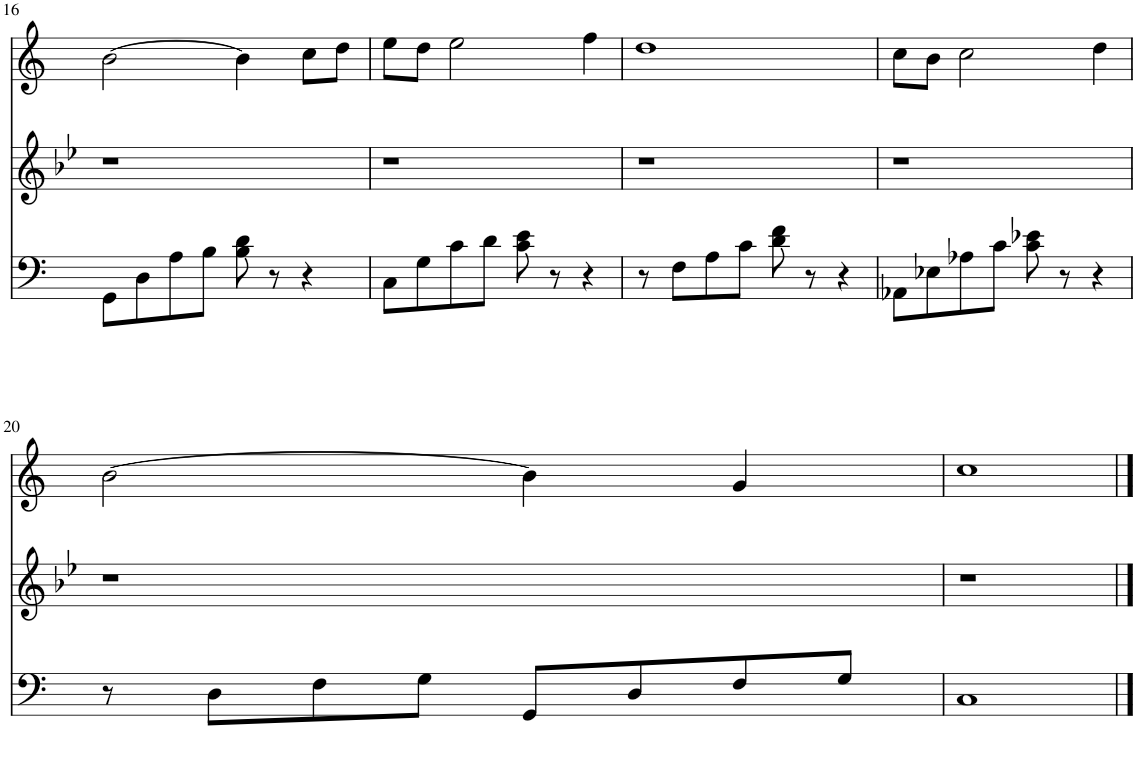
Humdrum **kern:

**kern	**kern	**kern
*part3	*part2	*part1
*staff3	*staff2	*staff1
*I"PIzzicato Strings	*I"Flute	*I"Pan Flute
*I'Str	*I'Fl	*I'P Fl
!!LO:PB:g=z
*clefF4	*clefG2	*clefG2
*k[]	*k[b-e-]	*k[]
*M4/4	*M4/4	*M4/4
=16	=16	=16
8GG\L	1r	[2b\
8D\	.	.
8A\	.	.
8B\J	.	.
8B\ 8d\	.	4b\]
8r	.	.
4r	.	8cc\L
.	.	8dd\J
=17	=17	=17
8C\L	1r	8ee\L
8G\	.	8dd\J
8c\	.	2ee\
8d\J	.	.
8c\ 8e\	.	.
8r	.	.
4r	.	4ff\
=18	=18	=18
8r	1r	1dd
8F\L	.	.
8A\	.	.
8c\J	.	.
8d\ 8f\	.	.
8r	.	.
4r	.	.
=19	=19	=19
8AA-X\L	1r	8cc\L
8E-X\	.	8b\J
8A-X\	.	2cc\
8c\J	.	.
8c\ 8e-X\	.	.
8r	.	.
4r	.	4dd\
!!LO:LB:g=z
=20	=20	=20
8r	1r	[2b\
8D\L	.	.
8F\	.	.
8G\J	.	.
8GG/L	.	4b\]
8D/	.	.
8F/	.	4g/
8G/J	.	.
=21	=21	=21
1C	1r	1cc
==	==	==
*-	*-	*-
